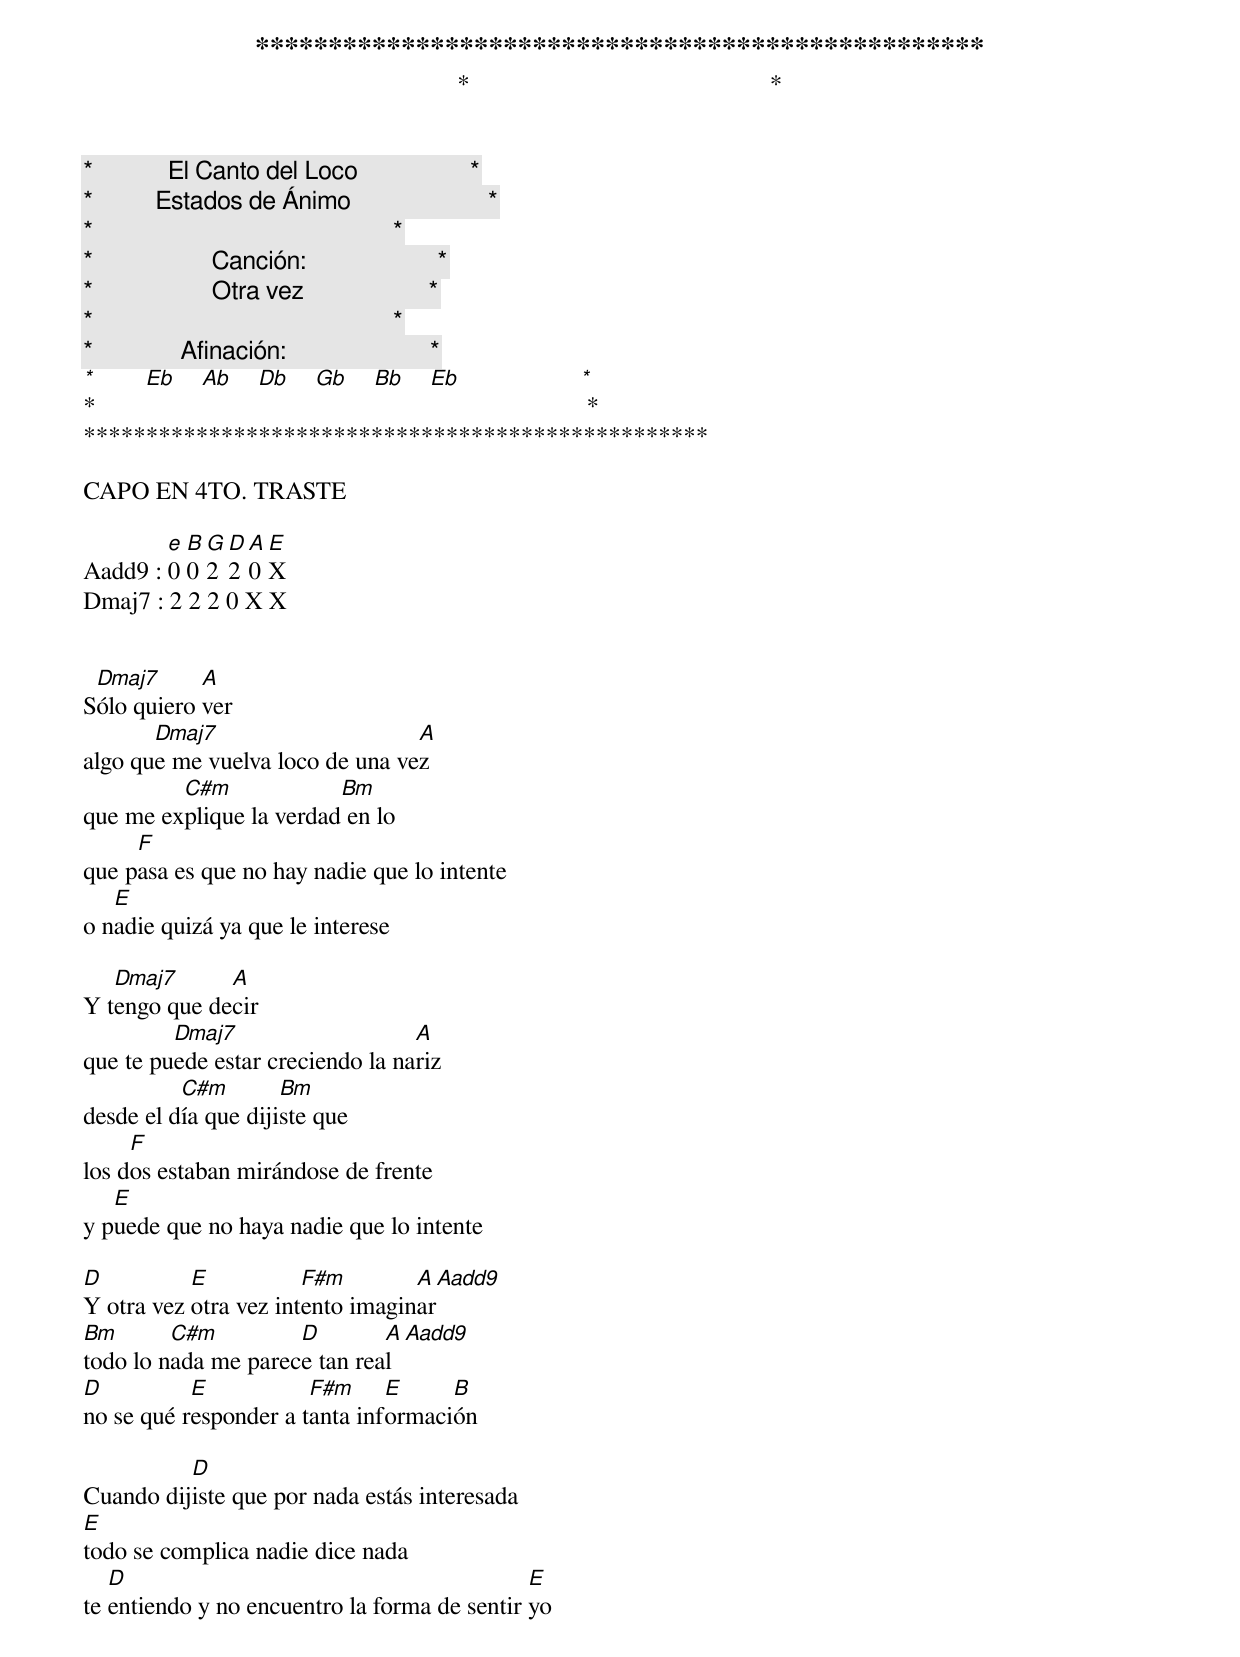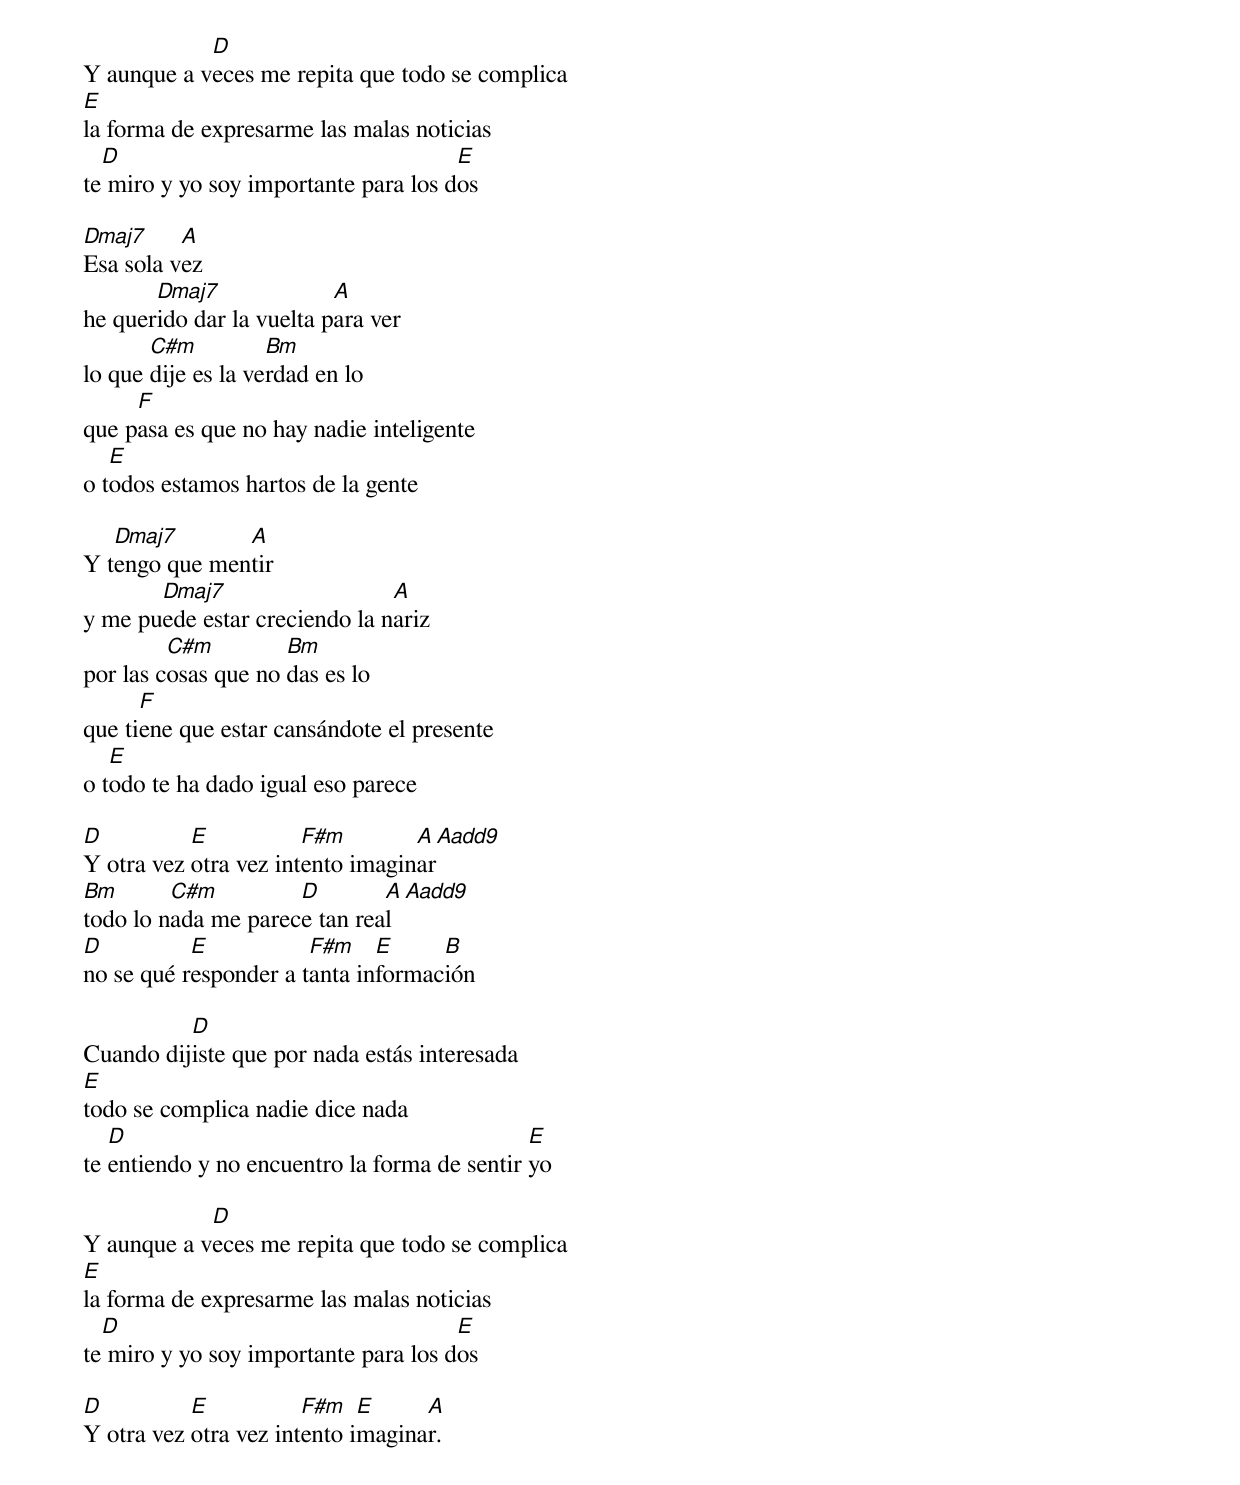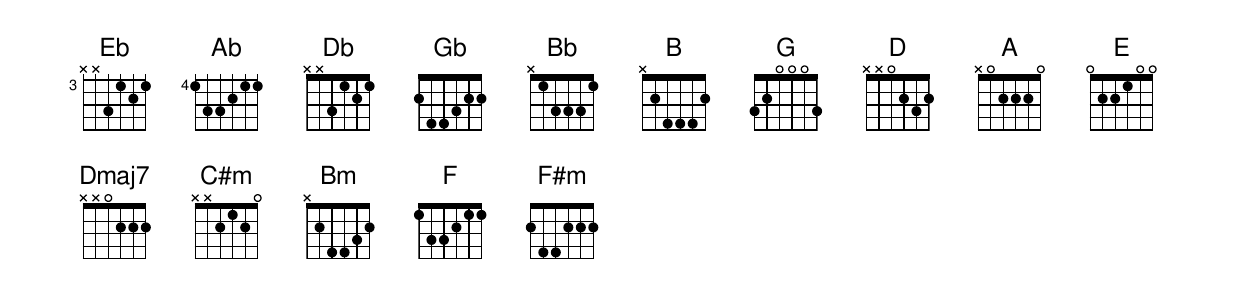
**************************************************
*                                                *
*            El Canto del Loco                  *
*          Estados de Ánimo                      *
*                                                *
*                   Canción:                     *
*                   Otra vez        		*
*                                                *
*              Afinación:                       *
*        Eb  Ab  Db  Gb  Bb  Eb                 *
*                                                *
**************************************************

CAPO EN 4TO. TRASTE

        e B G D A E
Aadd9 : 0 0 2 2 0 X
Dmaj7 : 2 2 2 0 X X


 Dmaj7      A
Sólo quiero ver
       Dmaj7                     A
algo que me vuelva loco de una vez
         C#m             Bm
que me explique la verdad en lo
     F
que pasa es que no hay nadie que lo intente
   E
o nadie quizá ya que le interese

   Dmaj7      A
Y tengo que decir
         Dmaj7                    A
que te puede estar creciendo la nariz
          C#m        Bm
desde el día que dijiste que
     F
los dos estaban mirándose de frente
   E
y puede que no haya nadie que lo intente

D          E           F#m        A   Aadd9
Y otra vez otra vez intento imaginar
Bm       C#m         D        A   Aadd9
todo lo nada me parece tan real
D          E           F#m     E     B
no se qué responder a tanta información

          D
Cuando dijiste que por nada estás interesada
E
todo se complica nadie dice nada
   D                                          E
te entiendo y no encuentro la forma de sentir yo

            D
Y aunque a veces me repita que todo se complica
E
la forma de expresarme las malas noticias
  D                                   E
te miro y yo soy importante para los dos

Dmaj7     A
Esa sola vez
       Dmaj7              A
he querido dar la vuelta para ver
       C#m          Bm
lo que dije es la verdad en lo
     F
que pasa es que no hay nadie inteligente
   E
o todos estamos hartos de la gente

   Dmaj7       A
Y tengo que mentir
       Dmaj7                   A
y me puede estar creciendo la nariz
         C#m         Bm
por las cosas que no das es lo
      F
que tiene que estar cansándote el presente
   E
o todo te ha dado igual eso parece

D          E           F#m        A    Aadd9
Y otra vez otra vez intento imaginar
Bm       C#m         D        A   Aadd9
todo lo nada me parece tan real
D          E           F#m    E     B
no se qué responder a tanta información

          D
Cuando dijiste que por nada estás interesada
E
todo se complica nadie dice nada
   D                                          E
te entiendo y no encuentro la forma de sentir yo

            D
Y aunque a veces me repita que todo se complica
E
la forma de expresarme las malas noticias
  D                                   E
te miro y yo soy importante para los dos

D          E           F#m   E     A
Y otra vez otra vez intento imaginar.
